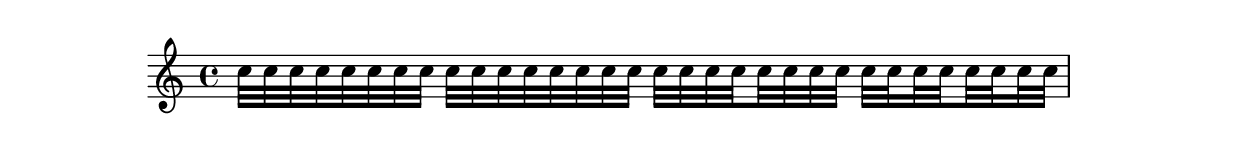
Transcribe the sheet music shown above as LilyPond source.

% DO NOT EDIT this file manually; it is automatically
% generated from Documentation/snippets/new
% Make any changes in Documentation/snippets/new/
% and then run scripts/auxiliar/makelsr.py
%
% This file is in the public domain.
%% Note: this file works from version 2.14.0
\version "2.14.0"

\header {
%% Translation of GIT committish: 8b93de6ce951b7b14bc7818f31019524295b990f

  texidoces = "

Las barras de semicorchea, o de figuras más breves, no se subdividen
de forma predeterminada.  Esto es, las tres (o más) barras se amplían
sin romperse sobre grupos completos de notas.  Este comportamiento se
puede modificar para subdividir las barras en subgrupos mediante el
establecimiento de la propiedad @code{subdivideBeams}.  Cuando está
activada, las barras se subdividen a intervalos definidos por el valor
actual de @code{baseMoment} mediante la reducción de las barras
repetidas a una sola entre los subgrupos.  Observe que el valor
predeterminado de @code{baseMoment} es uno más que el denominador del
tipo de compás actual, si no se fija explícitamente.  Se debe ajustar
a una fracción que da la duración del subgrupo de barras utilizando la
función @code{ly:make-moment}, como se ve en este fragmento de código.
Asimismo, cuando se modifica @code{baseMoment}, se debería cambiar
también @code{beatStructure} para que corresponda al @code{baseMoment}
nuevo:

"
  doctitlees = "Subdivisión de barras"

%% Translation of GIT committish: 190a067275167c6dc9dd0afef683d14d392b7033
  texidocfr = "
Les ligatures d'une succession de notes de durée inférieure à la croche
ne sont pas subdivisées par défaut.  Autrement dit, tous les traits de
ligature ( deux ou plus) seront continus.  Ce comportement peut être
modifié afin de diviser la ligature en sous-groupes grâce à la propriété
@code{subdivideBeams}.  Lorsqu'elle est activée, les ligatures seront
subdivisées selon un intervalle défini par @code{baseMoment}@tie{}; il n'y
aura alors plus qu'un seul trait de ligature entre chaque sous-groupe.
Par défaut, @code{baseMoment} fixe la valeur de référence par rapport à
la métrique en vigueur.  Il faudra donc lui fournir, à l'aide de la
fonction @code{ly:make-moment}, une fraction correspondant à la durée du
sous-groupe désiré comme dans l'exemple ci-dessous.  Gardez à l'esprit
que, si vous venez à modifier @code{baseMoment}, vous devrez
probablement adapter @code{beatStrusture} afin qu'il reste en adéquation
avec les nouvelles valeurs de @code{baseMoment}.

"
  doctitlefr = "Subdivision des ligatures"

  lsrtags = "rhythms"

  texidoc = "
The beams of consecutive 16th (or shorter) notes are, by default, not
subdivided.  That is, the three (or more) beams stretch unbroken over
entire groups of notes.  This behavior can be modified to subdivide
the beams into sub-groups by setting the property
@code{subdivideBeams}. When set, multiple beams will be subdivided at
intervals defined by the current value of @code{baseMoment} by reducing
the multiple beams to just one beam between the sub-groups. Note that
@code{baseMoment} defaults to one over the denominator of the current
time signature if not set explicitly. It must be set to a fraction
giving the duration of the beam sub-group using the
@code{ly:make-moment} function, as shown in this snippet. Also, when
@code{baseMoment} is changed, @code{beatStructure} should also be changed
to match the new @code{baseMoment}:

"
  doctitle = "Subdividing beams"
} % begin verbatim


\relative c'' {
  c32[ c c c c c c c]
  \set subdivideBeams = ##t
  c32[ c c c c c c c]

  % Set beam sub-group length to an eighth note
  \set baseMoment = #(ly:make-moment 1 8)
  \set beatStructure = #'(2 2 2 2)
  c32[ c c c c c c c]

  % Set beam sub-group length to a sixteenth note
  \set baseMoment = #(ly:make-moment 1 16)
  \set beatStructure = #'(4 4 4 4)
  c32[ c c c c c c c]
}

